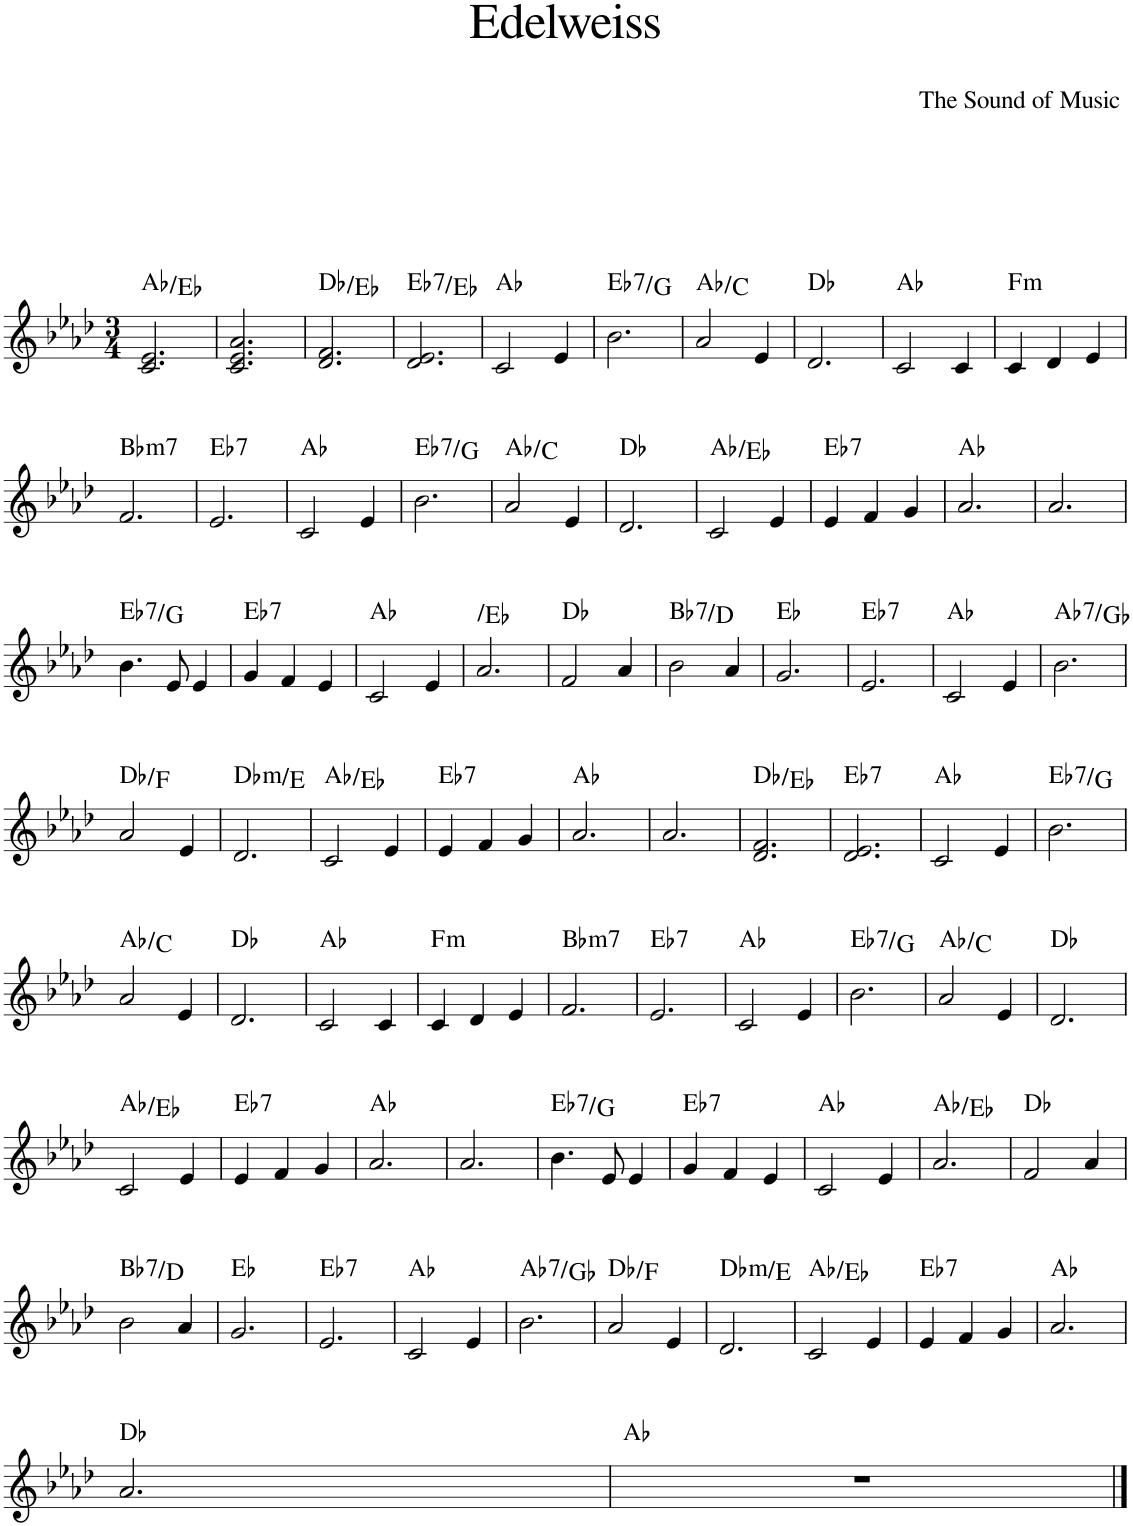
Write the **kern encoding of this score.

**kern	**harte
*part1	*part1
*staff1	*
*I"Piano	*
*I'Pno.	*
*clefG2	*
*k[b-e-a-d-]	*
*M3/4	*
=1	=1
2.c/ 2.e-/	Ab:maj/5
=2	=2
2.c/ 2.e-/ 2.a-/	.
=3	=3
2.d-/ 2.f/	Db:maj/2
=4	=4
!	!LO:H:kt=7
2.d-/ 2.e-/	Eb:7
=5	=5
2c/	Ab:maj
4e-/	.
=6	=6
!	!LO:H:kt=7
2.b-\	Eb:7/3
=7	=7
2a-/	Ab:maj/3
4e-/	.
=8	=8
2.d-/	Db:maj
=9	=9
2c/	Ab:maj
4c/	.
=10	=10
!	!LO:H:kt=m
4c/	F:min
4d-/	.
4e-/	.
!!LO:LB:g=z
=11	=11
!	!LO:H:kt=m7
2.f/	Bb:min7
=12	=12
!	!LO:H:kt=7
2.e-/	Eb:7
=13	=13
2c/	Ab:maj
4e-/	.
=14	=14
!	!LO:H:kt=7
2.b-\	Eb:7/3
=15	=15
2a-/	Ab:maj/3
4e-/	.
=16	=16
2.d-/	Db:maj
=17	=17
2c/	Ab:maj/5
4e-/	.
=18	=18
!	!LO:H:kt=7
4e-/	Eb:7
4f/	.
4g/	.
=19	=19
2.a-/	Ab:maj
=20	=20
2.a-/	.
!!LO:LB:g=z
=21	=21
!	!LO:H:kt=7
4.b-\	Eb:7/3
8e-/	.
4e-/	.
=22	=22
!	!LO:H:kt=7
4g/	Eb:7
4f/	.
4e-/	.
=23	=23
2c/	Ab:maj
4e-/	.
=24	=24
!	!LO:H:kt=N.C.
2.a-/	N
=25	=25
2f/	Db:maj
4a-/	.
=26	=26
!	!LO:H:kt=7
2b-\	Bb:7/3
4a-/	.
=27	=27
2.g/	Eb:maj
=28	=28
!	!LO:H:kt=7
2.e-/	Eb:7
=29	=29
2c/	Ab:maj
4e-/	.
=30	=30
!	!LO:H:kt=7
2.b-\	Ab:7/b7
!!LO:LB:g=z
=31	=31
2a-/	Db:maj/3
4e-/	.
=32	=32
!	!LO:H:kt=m
2.d-/	Db:min/#2
=33	=33
2c/	Ab:maj/5
4e-/	.
=34	=34
!	!LO:H:kt=7
4e-/	Eb:7
4f/	.
4g/	.
=35	=35
2.a-/	Ab:maj
=36	=36
2.a-/	.
=37	=37
2.d-/ 2.f/	Db:maj/2
=38	=38
!	!LO:H:kt=7
2.d-/ 2.e-/	Eb:7
=39	=39
2c/	Ab:maj
4e-/	.
=40	=40
!	!LO:H:kt=7
2.b-\	Eb:7/3
!!LO:LB:g=z
=41	=41
2a-/	Ab:maj/3
4e-/	.
=42	=42
2.d-/	Db:maj
=43	=43
2c/	Ab:maj
4c/	.
=44	=44
!	!LO:H:kt=m
4c/	F:min
4d-/	.
4e-/	.
=45	=45
!	!LO:H:kt=m7
2.f/	Bb:min7
=46	=46
!	!LO:H:kt=7
2.e-/	Eb:7
=47	=47
2c/	Ab:maj
4e-/	.
=48	=48
!	!LO:H:kt=7
2.b-\	Eb:7/3
=49	=49
2a-/	Ab:maj/3
4e-/	.
=50	=50
2.d-/	Db:maj
!!LO:LB:g=z
=51	=51
2c/	Ab:maj/5
4e-/	.
=52	=52
!	!LO:H:kt=7
4e-/	Eb:7
4f/	.
4g/	.
=53	=53
2.a-/	Ab:maj
=54	=54
2.a-/	.
=55	=55
!	!LO:H:kt=7
4.b-\	Eb:7/3
8e-/	.
4e-/	.
=56	=56
!	!LO:H:kt=7
4g/	Eb:7
4f/	.
4e-/	.
=57	=57
2c/	Ab:maj
4e-/	.
=58	=58
2.a-/	Ab:maj/5
=59	=59
2f/	Db:maj
4a-/	.
!!LO:LB:g=z
=60	=60
!	!LO:H:kt=7
2b-\	Bb:7/3
4a-/	.
=61	=61
2.g/	Eb:maj
=62	=62
!	!LO:H:kt=7
2.e-/	Eb:7
=63	=63
2c/	Ab:maj
4e-/	.
=64	=64
!	!LO:H:kt=7
2.b-\	Ab:7/b7
=65	=65
2a-/	Db:maj/3
4e-/	.
=66	=66
!	!LO:H:kt=m
2.d-/	Db:min/#2
=67	=67
2c/	Ab:maj/5
4e-/	.
=68	=68
!	!LO:H:kt=7
4e-/	Eb:7
4f/	.
4g/	.
=69	=69
2.a-/	Ab:maj
!!LO:LB:g=z
=70	=70
2.a-/	Db:maj
=71	=71
2.r	Ab:maj
==	==
*-	*-
